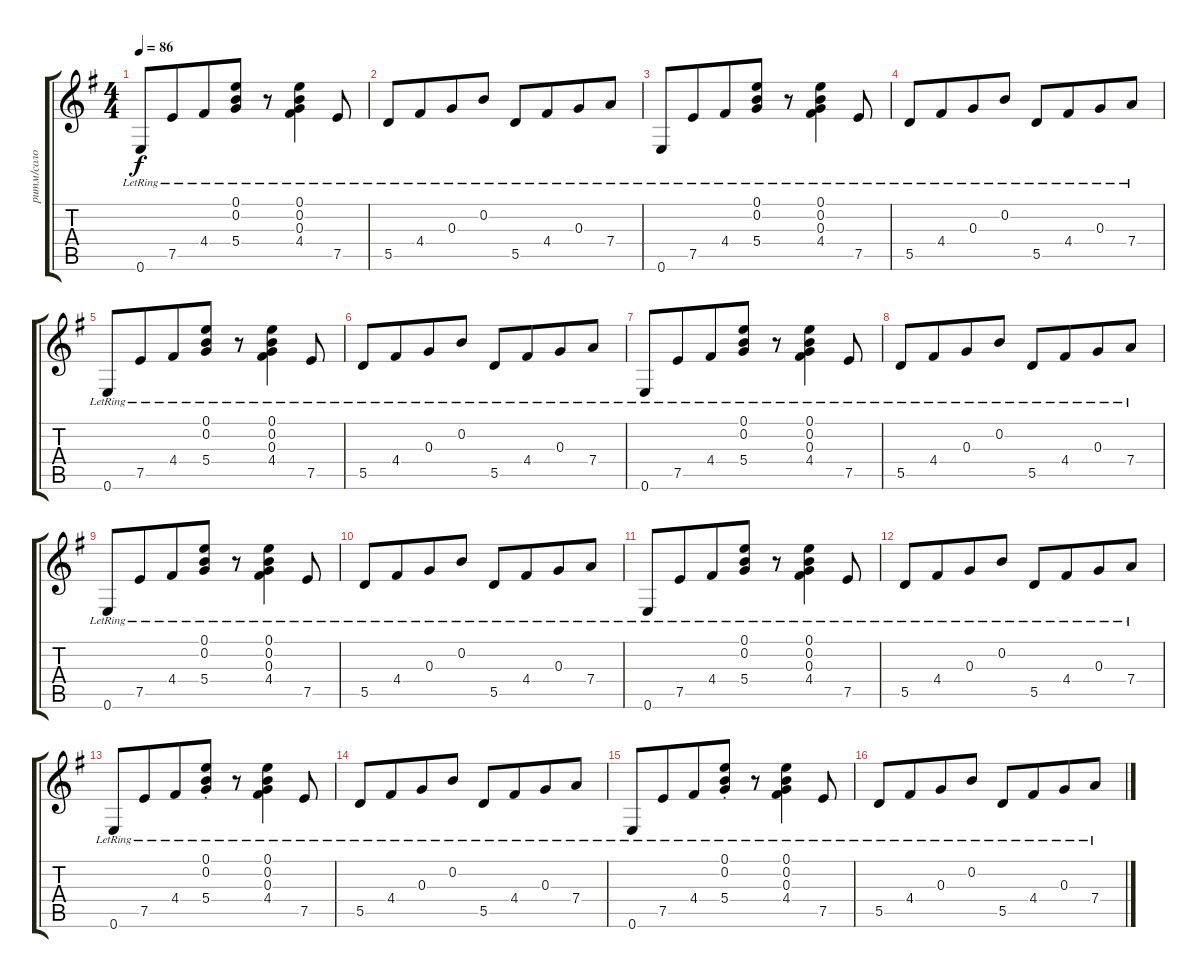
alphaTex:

\track ("ритм/соло" "ритм/соло") {instrument electricguitarjazz}
\staff {score tabs}
\tuning (E4 B3 G3 D3 A2 E2) {hide}
\ts (4 4)
\tempo 86
\clef g2
\ks eminor
0.6{lr}.8{dy f} 7.5{lr}.8{beam merge} 4.4{lr}.8 (0.1{lr} 0.2{lr} 5.4{lr}).8 r.8 (0.1{lr} 0.2{lr} 0.3{lr} 4.4{lr}).4 7.5{lr}.8 |
5.5{lr}.8 4.4{lr}.8{beam merge} 0.3{lr}.8 0.2{lr}.8 5.5{lr}.8 4.4{lr}.8{beam merge} 0.3{lr}.8 7.4{lr}.8 |
0.6{lr}.8 7.5{lr}.8{beam merge} 4.4{lr}.8 (0.1{lr} 0.2{lr} 5.4{lr}).8 r.8 (0.1{lr} 0.2{lr} 0.3{lr} 4.4{lr}).4 7.5{lr}.8 |
5.5{lr}.8 4.4{lr}.8{beam merge} 0.3{lr}.8 0.2{lr}.8 5.5{lr}.8 4.4{lr}.8{beam merge} 0.3{lr}.8 7.4{lr}.8 |
0.6{lr}.8 7.5{lr}.8{beam merge} 4.4{lr}.8 (0.1{lr} 0.2{lr} 5.4{lr}).8 r.8 (0.1{lr} 0.2{lr} 0.3{lr} 4.4{lr}).4 7.5{lr}.8 |
5.5{lr}.8 4.4{lr}.8{beam merge} 0.3{lr}.8 0.2{lr}.8 5.5{lr}.8 4.4{lr}.8{beam merge} 0.3{lr}.8 7.4{lr}.8 |
0.6{lr}.8 7.5{lr}.8{beam merge} 4.4{lr}.8 (0.1{lr} 0.2{lr} 5.4{lr}).8 r.8 (0.1{lr} 0.2{lr} 0.3{lr} 4.4{lr}).4 7.5{lr}.8 |
5.5{lr}.8 4.4{lr}.8{beam merge} 0.3{lr}.8 0.2{lr}.8 5.5{lr}.8 4.4{lr}.8{beam merge} 0.3{lr}.8 7.4{lr}.8 |
0.6{lr}.8 7.5{lr}.8{beam merge} 4.4{lr}.8 (0.1{lr} 0.2{lr} 5.4{lr}).8 r.8 (0.1{lr} 0.2{lr} 0.3{lr} 4.4{lr}).4 7.5{lr}.8 |
5.5{lr}.8 4.4{lr}.8{beam merge} 0.3{lr}.8 0.2{lr}.8 5.5{lr}.8 4.4{lr}.8{beam merge} 0.3{lr}.8 7.4{lr}.8 |
0.6{lr}.8 7.5{lr}.8{beam merge} 4.4{lr}.8 (0.1{lr} 0.2{lr} 5.4{lr}).8 r.8 (0.1{lr} 0.2{lr} 0.3{lr} 4.4{lr}).4 7.5{lr}.8 |
5.5{lr}.8 4.4{lr}.8{beam merge} 0.3{lr}.8 0.2{lr}.8 5.5{lr}.8 4.4{lr}.8{beam merge} 0.3{lr}.8 7.4{lr}.8 |
0.6{lr}.8 7.5{lr}.8{beam merge} 4.4{lr}.8 (0.1{st lr} 0.2{st lr} 5.4{st lr}).8 r.8 (0.1{lr} 0.2{lr} 0.3{lr} 4.4{lr}).4 7.5{lr}.8 |
5.5{lr}.8 4.4{lr}.8{beam merge} 0.3{lr}.8 0.2{lr}.8 5.5{lr}.8 4.4{lr}.8{beam merge} 0.3{lr}.8 7.4{lr}.8 |
0.6{lr}.8 7.5{lr}.8{beam merge} 4.4{lr}.8 (0.1{st lr} 0.2{st lr} 5.4{st lr}).8 r.8 (0.1{lr} 0.2{lr} 0.3{lr} 4.4{lr}).4 7.5{lr}.8 |
5.5{lr}.8 4.4{lr}.8{beam merge} 0.3{lr}.8 0.2{lr}.8 5.5{lr}.8 4.4{lr}.8{beam merge} 0.3{lr}.8 7.4{lr}.8
